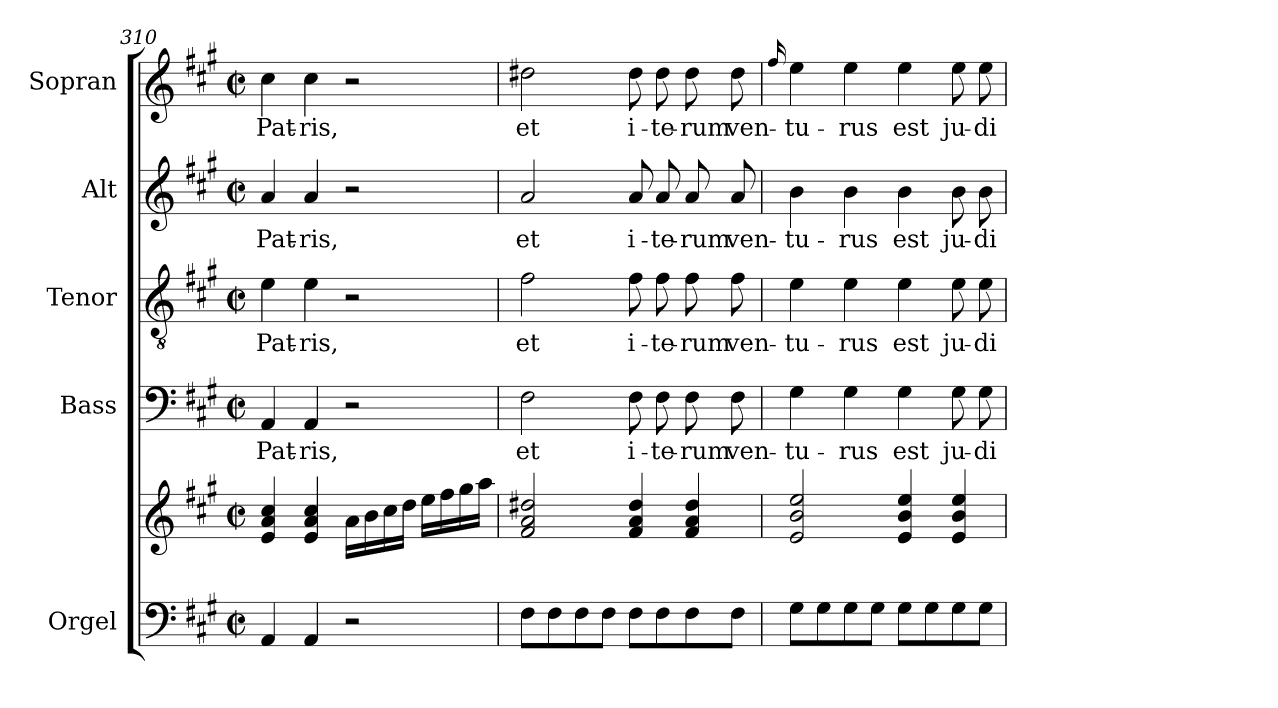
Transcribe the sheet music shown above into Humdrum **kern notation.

**kern	**kern	**kern	**text	**kern	**text	**kern	**text	**kern	**text
*part5	*part5	*part4	*part4	*part3	*part3	*part2	*part2	*part1	*part1
*staff6	*staff5	*staff4	*staff4	*staff3	*staff3	*staff2	*staff2	*staff1	*staff1
*I"Orgel	*	*I"Bass	*	*I"Tenor	*	*I"Alt	*	*I"Sopran	*
*I'Org.	*	*I'B.	*	*I'T.	*	*I'A.	*	*I'S.	*
!!LO:LB:g=z
*clefF4	*clefG2	*clefF4	*	*clefGv2	*	*clefG2	*	*clefG2	*
*k[f#c#g#]	*k[f#c#g#]	*k[f#c#g#]	*	*k[f#c#g#]	*	*k[f#c#g#]	*	*k[f#c#g#]	*
*A:	*A:	*A:	*	*A:	*	*A:	*	*A:	*
*M2/2	*M2/2	*M2/2	*	*M2/2	*	*M2/2	*	*M2/2	*
*met(c|)	*met(c|)	*met(c|)	*	*met(c|)	*	*met(c|)	*	*met(c|)	*
=310	=310	=310	=310	=310	=310	=310	=310	=310	=310
!	!	!	!LO:LY:b	!	!LO:LY:b	!	!LO:LY:b	!	!LO:LY:b
4AA/	4e/ 4a/ 4cc#/	4AA/	Pat-	4e\	Pat-	4a/	Pat-	4cc#\	Pat-
!	!	!	!LO:LY:b	!	!LO:LY:b	!	!LO:LY:b	!	!LO:LY:b
4AA/	4e/ 4a/ 4cc#/	4AA/	-ris,	4e\	-ris,	4a/	-ris,	4cc#\	-ris,
2r	16a\LL	2r	.	2r	.	2r	.	2r	.
.	16b\	.	.	.	.	.	.	.	.
.	16cc#\	.	.	.	.	.	.	.	.
.	16dd\JJ	.	.	.	.	.	.	.	.
.	16ee\LL	.	.	.	.	.	.	.	.
.	16ff#\	.	.	.	.	.	.	.	.
.	16gg#\	.	.	.	.	.	.	.	.
.	16aa\JJ	.	.	.	.	.	.	.	.
=311	=311	=311	=311	=311	=311	=311	=311	=311	=311
!	!	!	!LO:LY:b	!	!LO:LY:b	!	!LO:LY:b	!	!LO:LY:b
8F#\L	2f#/ 2a/ 2dd#X/	2F#\	et	2f#\	et	2a/	et	2dd#X\	et
8F#\	.	.	.	.	.	.	.	.	.
8F#\	.	.	.	.	.	.	.	.	.
8F#\J	.	.	.	.	.	.	.	.	.
!	!	!	!LO:LY:b	!	!LO:LY:b	!	!LO:LY:b	!	!LO:LY:b
8F#\L	4f#/ 4a/ 4dd#/	8F#\	i-	8f#\	i-	8a/	i-	8dd#\	i-
!	!	!	!LO:LY:b	!	!LO:LY:b	!	!LO:LY:b	!	!LO:LY:b
8F#\	.	8F#\	-te-	8f#\	-te-	8a/	-te-	8dd#\	-te-
!	!	!	!LO:LY:b	!	!LO:LY:b	!	!LO:LY:b	!	!LO:LY:b
8F#\	4f#/ 4a/ 4dd#/	8F#\	-rum	8f#\	-rum	8a/	-rum	8dd#\	-rum
!	!	!	!LO:LY:b	!	!LO:LY:b	!	!LO:LY:b	!	!LO:LY:b
8F#\J	.	8F#\	ven-	8f#\	ven-	8a/	ven-	8dd#\	ven-
=312	=312	=312	=312	=312	=312	=312	=312	=312	=312
.	.	.	.	.	.	.	.	16qqff#/	.
!	!	!	!LO:LY:b	!	!LO:LY:b	!	!LO:LY:b	!	!LO:LY:b
8G#\L	2e/ 2b/ 2ee/	4G#\	-tu-	4e\	-tu-	4b\	-tu-	4ee\	-tu-
8G#\	.	.	.	.	.	.	.	.	.
!	!	!	!LO:LY:b	!	!LO:LY:b	!	!LO:LY:b	!	!LO:LY:b
8G#\	.	4G#\	-rus	4e\	-rus	4b\	-rus	4ee\	-rus
8G#\J	.	.	.	.	.	.	.	.	.
!	!	!	!LO:LY:b	!	!LO:LY:b	!	!LO:LY:b	!	!LO:LY:b
8G#\L	4e/ 4b/ 4ee/	4G#\	est	4e\	est	4b\	est	4ee\	est
8G#\	.	.	.	.	.	.	.	.	.
!	!	!	!LO:LY:b	!	!LO:LY:b	!	!LO:LY:b	!	!LO:LY:b
8G#\	4e/ 4b/ 4ee/	8G#\	ju-	8e\	ju-	8b\	ju-	8ee\	ju-
!	!	!	!LO:LY:b	!	!LO:LY:b	!	!LO:LY:b	!	!LO:LY:b
8G#\J	.	8G#\	-di-	8e\	-di-	8b\	-di-	8ee\	-di-
=	=	=	=	=	=	=	=	=	=
*-	*-	*-	*-	*-	*-	*-	*-	*-	*-
